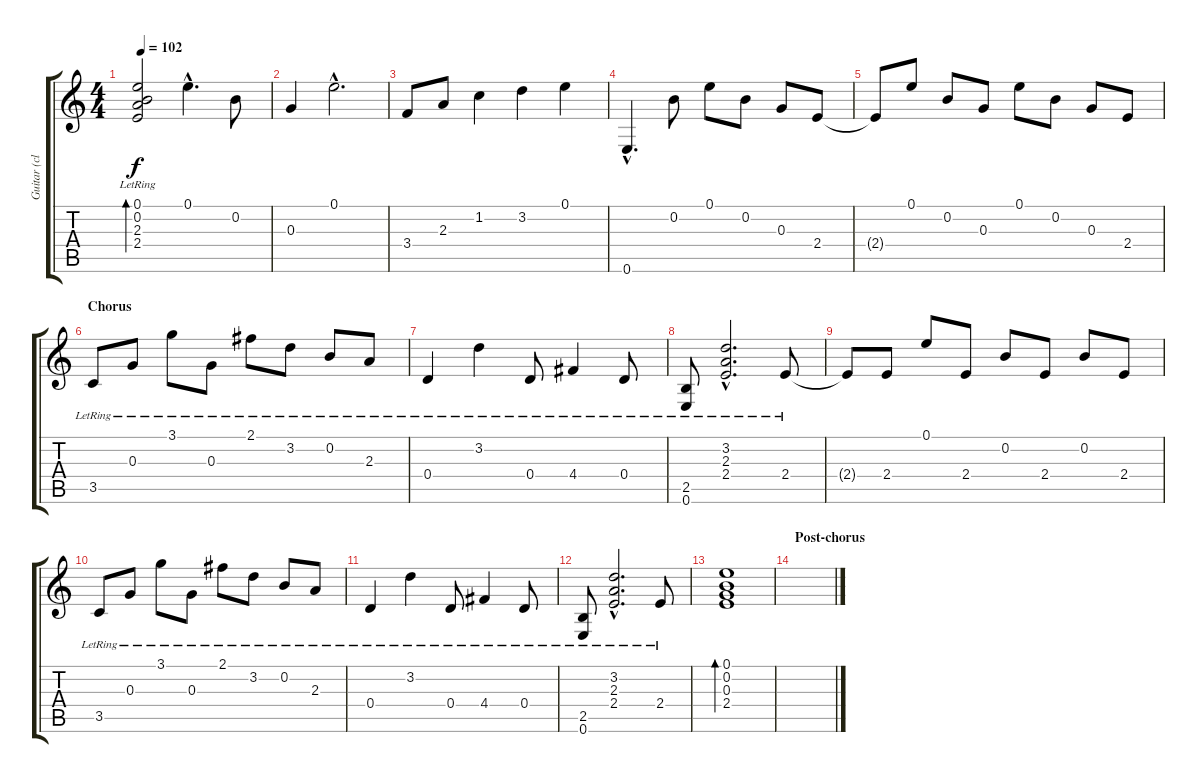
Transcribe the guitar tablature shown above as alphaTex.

\track ("Guitar (clean)" "Guitar (cl") {instrument electricguitarclean}
\staff {score tabs}
\tuning (E4 B3 G3 D3 A2 E2) {hide}
\ts (4 4)
\tempo 102
\clef g2
\ks c
(0.1{lr} 0.2{lr} 2.3{lr} 2.4{lr}).2{bd 240 dy f} 0.1{hac}.4{d} 0.2.8 |
0.3.4 0.1{hac}.2{d} |
3.4.8 2.3.8 1.2.4 3.2.4 0.1.4 |
0.6{hac}.4{d} 0.2.8 0.1.8 0.2.8 0.3.8 2.4.8 |
2.4{t}.8 0.1.8 0.2.8 0.3.8 0.1.8 0.2.8 0.3.8 2.4.8 |
\section ("" "Chorus")
3.5{lr}.8 0.3{lr}.8 3.1{lr}.8 0.3{lr}.8 2.1{lr}.8 3.2{lr}.8 0.2{lr}.8 2.3{lr}.8 |
0.4{lr}.4 3.2{lr}.4 0.4{lr}.8 4.4{lr}.4 0.4{lr}.8 |
(2.5{lr} 0.6{lr}).8 (3.2{hac lr} 2.3{hac lr} 2.4{hac lr}).2{d} 2.4{lr}.8 |
2.4{t}.8 2.4.8 0.1.8 2.4.8 0.2.8 2.4.8 0.2.8 2.4.8 |
3.5{lr}.8 0.3{lr}.8 3.1{lr}.8 0.3{lr}.8 2.1{lr}.8 3.2{lr}.8 0.2{lr}.8 2.3{lr}.8 |
0.4{lr}.4 3.2{lr}.4 0.4{lr}.8 4.4{lr}.4 0.4{lr}.8 |
(2.5{lr} 0.6{lr}).8 (3.2{hac lr} 2.3{hac lr} 2.4{hac lr}).2{d} 2.4{lr}.8 |
(0.1 0.2 0.3 2.4).1{bd 240} |
\section ("" "Post-chorus")
